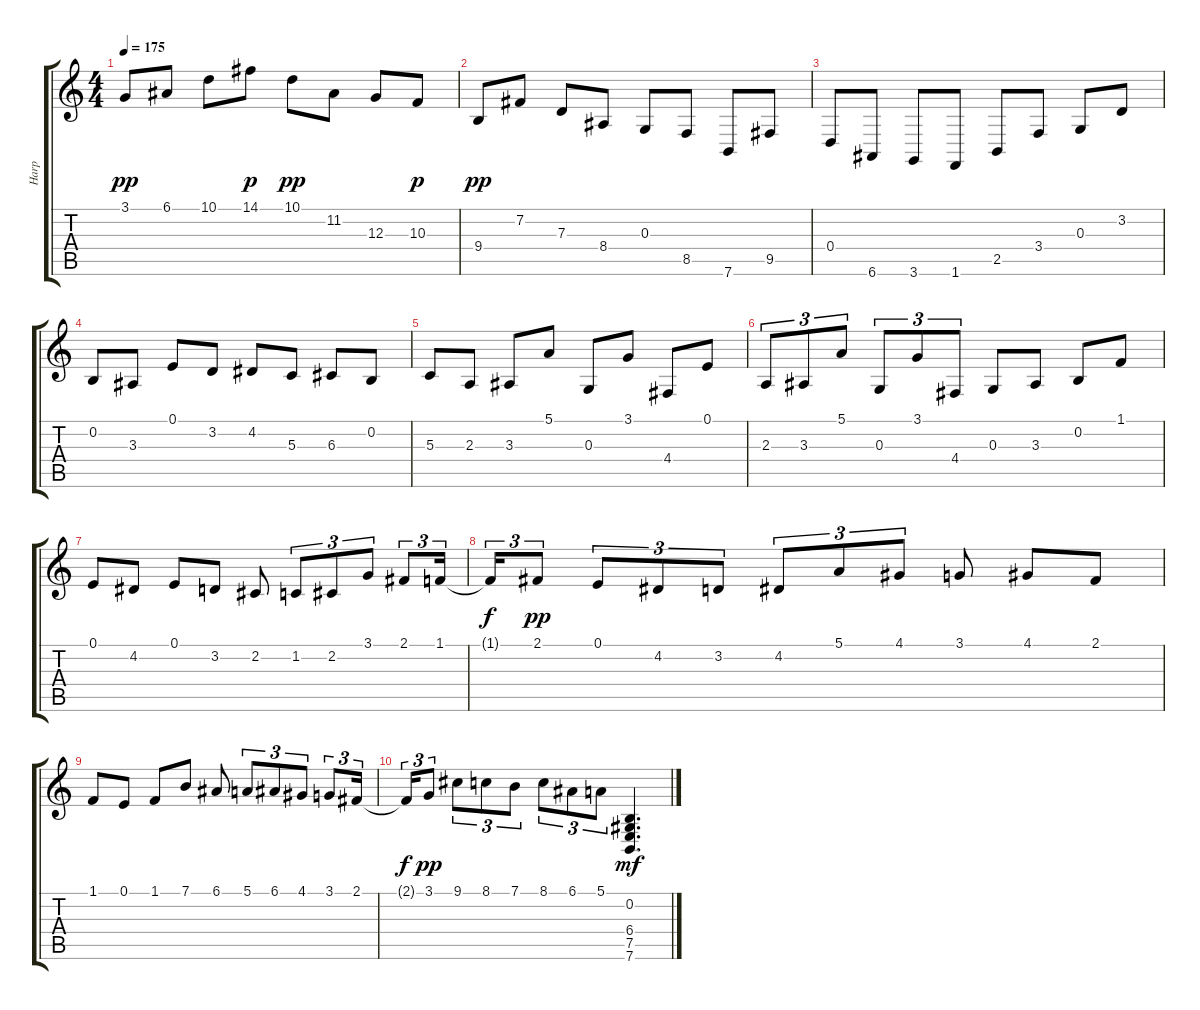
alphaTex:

\track ("Harp" "Harp") {instrument orchestralharp}
\staff {score tabs}
\tuning (E4 B3 G3 D3 A2 E2) {hide}
\ts (4 4)
\tempo 175
\clef g2
\ks c
3.1.8{dy pp} 6.1.8 10.1.8 14.1.8{dy p} 10.1.8{dy pp} 11.2.8 12.3.8 10.3.8{dy p} |
9.4.8{dy pp} 7.2.8 7.3.8 8.4.8 0.3.8 8.5.8 7.6.8 9.5.8 |
0.4.8 6.6.8 3.6.8 1.6.8 2.5.8 3.4.8 0.3.8 3.2.8 |
0.2.8 3.3.8 0.1.8 3.2.8 4.2.8 5.3.8 6.3.8 0.2.8 |
5.3.8 2.3.8 3.3.8 5.1.8 0.3.8 3.1.8 4.4.8 0.1.8 |
2.3.8{tu (3 2)} 3.3.8{tu (3 2)} 5.1.8{tu (3 2)} 0.3.8{tu (3 2)} 3.1.8{tu (3 2)} 4.4.8{tu (3 2)} 0.3.8 3.3.8 0.2.8 1.1.8 |
0.1.8 4.2.8 0.1.8 3.2.8 2.2.8 1.2.8{tu (3 2)} 2.2.8{tu (3 2)} 3.1.8{tu (3 2)} 2.1.8{tu (3 2)} 1.1.16{tu (3 2)} |
1.1{t}.16{tu (3 2) dy f} 2.1.8{tu (3 2) dy pp} 0.1.8{tu (3 2)} 4.2.8{tu (3 2)} 3.2.8{tu (3 2)} 4.2.8{tu (3 2)} 5.1.8{tu (3 2)} 4.1.8{tu (3 2)} 3.1.8 4.1.8 2.1.8 |
1.1.8 0.1.8 1.1.8 7.1.8 6.1.8 5.1.8{tu (3 2)} 6.1.8{tu (3 2)} 4.1.8{tu (3 2)} 3.1.8{tu (3 2)} 2.1.16{tu (3 2)} |
2.1{t}.16{tu (3 2) dy f} 3.1.8{tu (3 2) dy pp} 9.1.8{tu (3 2)} 8.1.8{tu (3 2)} 7.1.8{tu (3 2)} 8.1.8{tu (3 2)} 6.1.8{tu (3 2)} 5.1.8{tu (3 2)} (0.2 6.4 7.5 7.6).4{d dy mf}
